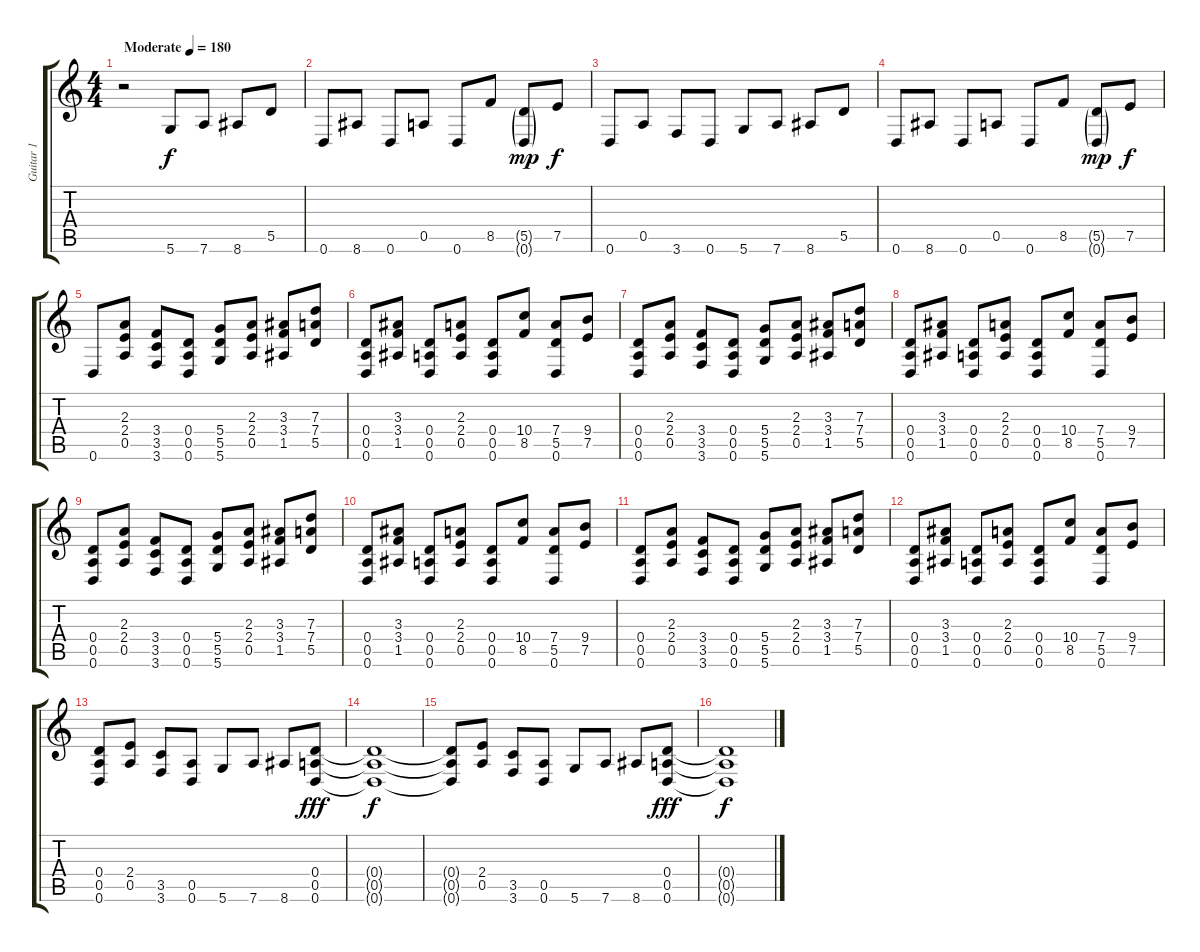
\track ("Guitar 1" "Guitar 1") {instrument distortionguitar}
\staff {score tabs}
\tuning (E4 B3 G3 D3 A2 D2) {hide}
\ts (4 4)
\tempo (180 "Moderate")
\clef g2
\ks c
r.2{dy f instrument distortionguitar} 5.6.8 7.6.8 8.6.8 5.5.8 |
0.6.8 8.6.8 0.6.8 0.5.8 0.6.8 8.5.8 (5.5{g} 0.6{g}).8{dy mp} 7.5.8{dy f} |
0.6.8 0.5.8 3.6.8 0.6.8 5.6.8 7.6.8 8.6.8 5.5.8 |
0.6.8 8.6.8 0.6.8 0.5.8 0.6.8 8.5.8 (5.5{g} 0.6{g}).8{dy mp} 7.5.8{dy f} |
0.6.8 (2.3 2.4 0.5).8 (3.4 3.5 3.6).8 (0.4 0.5 0.6).8 (5.4 5.5 5.6).8 (2.3 2.4 0.5).8 (3.3 3.4 1.5).8 (7.3 7.4 5.5).8 |
(0.4 0.5 0.6).8 (3.3 3.4 1.5).8 (0.4 0.5 0.6).8 (2.3 2.4 0.5).8 (0.4 0.5 0.6).8 (10.4 8.5).8 (7.4 5.5 0.6).8 (9.4 7.5).8 |
(0.4 0.5 0.6).8 (2.3 2.4 0.5).8 (3.4 3.5 3.6).8 (0.4 0.5 0.6).8 (5.4 5.5 5.6).8 (2.3 2.4 0.5).8 (3.3 3.4 1.5).8 (7.3 7.4 5.5).8 |
(0.4 0.5 0.6).8 (3.3 3.4 1.5).8 (0.4 0.5 0.6).8 (2.3 2.4 0.5).8 (0.4 0.5 0.6).8 (10.4 8.5).8 (7.4 5.5 0.6).8 (9.4 7.5).8 |
(0.4 0.5 0.6).8 (2.3 2.4 0.5).8 (3.4 3.5 3.6).8 (0.4 0.5 0.6).8 (5.4 5.5 5.6).8 (2.3 2.4 0.5).8 (3.3 3.4 1.5).8 (7.3 7.4 5.5).8 |
(0.4 0.5 0.6).8 (3.3 3.4 1.5).8 (0.4 0.5 0.6).8 (2.3 2.4 0.5).8 (0.4 0.5 0.6).8 (10.4 8.5).8 (7.4 5.5 0.6).8 (9.4 7.5).8 |
(0.4 0.5 0.6).8 (2.3 2.4 0.5).8 (3.4 3.5 3.6).8 (0.4 0.5 0.6).8 (5.4 5.5 5.6).8 (2.3 2.4 0.5).8 (3.3 3.4 1.5).8 (7.3 7.4 5.5).8 |
(0.4 0.5 0.6).8 (3.3 3.4 1.5).8 (0.4 0.5 0.6).8 (2.3 2.4 0.5).8 (0.4 0.5 0.6).8 (10.4 8.5).8 (7.4 5.5 0.6).8 (9.4 7.5).8 |
(0.4 0.5 0.6).8 (2.4 0.5).8 (3.5 3.6).8 (0.5 0.6).8 5.6.8 7.6.8 8.6.8 (0.4 0.5 0.6).8{dy fff} |
(0.4{t} 0.5{t} 0.6{t}).1{dy f} |
(0.4{t} 0.5{t} 0.6{t}).8 (2.4 0.5).8 (3.5 3.6).8 (0.5 0.6).8 5.6.8 7.6.8 8.6.8 (0.4 0.5 0.6).8{dy fff} |
(0.4{t} 0.5{t} 0.6{t}).1{dy f}
